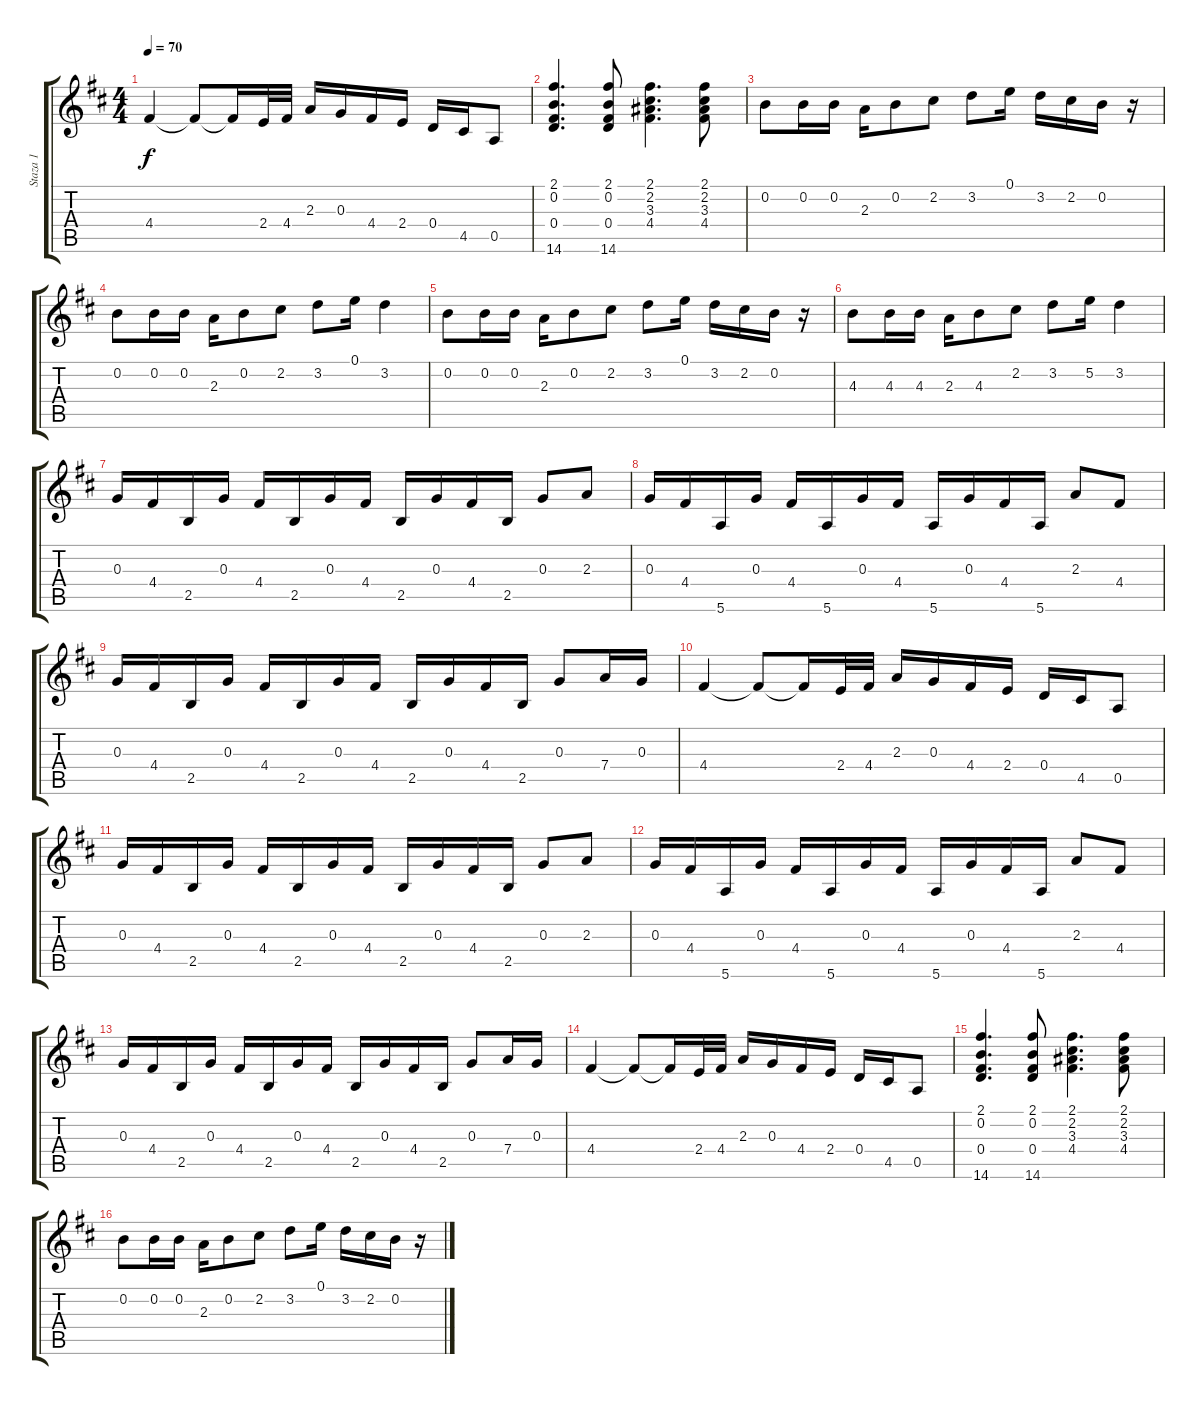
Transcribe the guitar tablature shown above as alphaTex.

\track ("Staza 1" "Staza 1") {instrument acousticguitarsteel}
\staff {score tabs}
\tuning (E4 B3 G3 D3 A2 E2) {hide}
\ts (4 4)
\tempo 70
\clef g2
\ks bminor
4.4.4{dy f} 4.4{t}.8 4.4{t}.16 2.4.32 4.4.32 2.3.16 0.3.16 4.4.16 2.4.16 0.4.16 4.5.16 0.5.8 |
(2.1 0.2 0.4 14.6).4{d} (2.1 0.2 0.4 14.6).8 (2.1 2.2 3.3 4.4).4{d} (2.1 2.2 3.3 4.4).8 |
0.2.8 0.2.16 0.2.16 2.3.16 0.2.8 2.2.8 3.2.8 0.1.16 3.2.16 2.2.16 0.2.16 r.16 |
0.2.8 0.2.16 0.2.16 2.3.16 0.2.8 2.2.8 3.2.8 0.1.16 3.2.4 |
0.2.8 0.2.16 0.2.16 2.3.16 0.2.8 2.2.8 3.2.8 0.1.16 3.2.16 2.2.16 0.2.16 r.16 |
4.3.8 4.3.16 4.3.16 2.3.16 4.3.8 2.2.8 3.2.8 5.2.16 3.2.4 |
0.3.16 4.4.16 2.5.16 0.3.16 4.4.16 2.5.16 0.3.16 4.4.16 2.5.16 0.3.16 4.4.16 2.5.16 0.3.8 2.3.8 |
0.3.16 4.4.16 5.6.16 0.3.16 4.4.16 5.6.16 0.3.16 4.4.16 5.6.16 0.3.16 4.4.16 5.6.16 2.3.8 4.4.8 |
0.3.16 4.4.16 2.5.16 0.3.16 4.4.16 2.5.16 0.3.16 4.4.16 2.5.16 0.3.16 4.4.16 2.5.16 0.3.8 7.4.16 0.3.16 |
4.4.4 4.4{t}.8 4.4{t}.16 2.4.32 4.4.32 2.3.16 0.3.16 4.4.16 2.4.16 0.4.16 4.5.16 0.5.8 |
0.3.16 4.4.16 2.5.16 0.3.16 4.4.16 2.5.16 0.3.16 4.4.16 2.5.16 0.3.16 4.4.16 2.5.16 0.3.8 2.3.8 |
0.3.16 4.4.16 5.6.16 0.3.16 4.4.16 5.6.16 0.3.16 4.4.16 5.6.16 0.3.16 4.4.16 5.6.16 2.3.8 4.4.8 |
0.3.16 4.4.16 2.5.16 0.3.16 4.4.16 2.5.16 0.3.16 4.4.16 2.5.16 0.3.16 4.4.16 2.5.16 0.3.8 7.4.16 0.3.16 |
4.4.4 4.4{t}.8 4.4{t}.16 2.4.32 4.4.32 2.3.16 0.3.16 4.4.16 2.4.16 0.4.16 4.5.16 0.5.8 |
(2.1 0.2 0.4 14.6).4{d} (2.1 0.2 0.4 14.6).8 (2.1 2.2 3.3 4.4).4{d} (2.1 2.2 3.3 4.4).8 |
0.2.8 0.2.16 0.2.16 2.3.16 0.2.8 2.2.8 3.2.8 0.1.16 3.2.16 2.2.16 0.2.16 r.16
